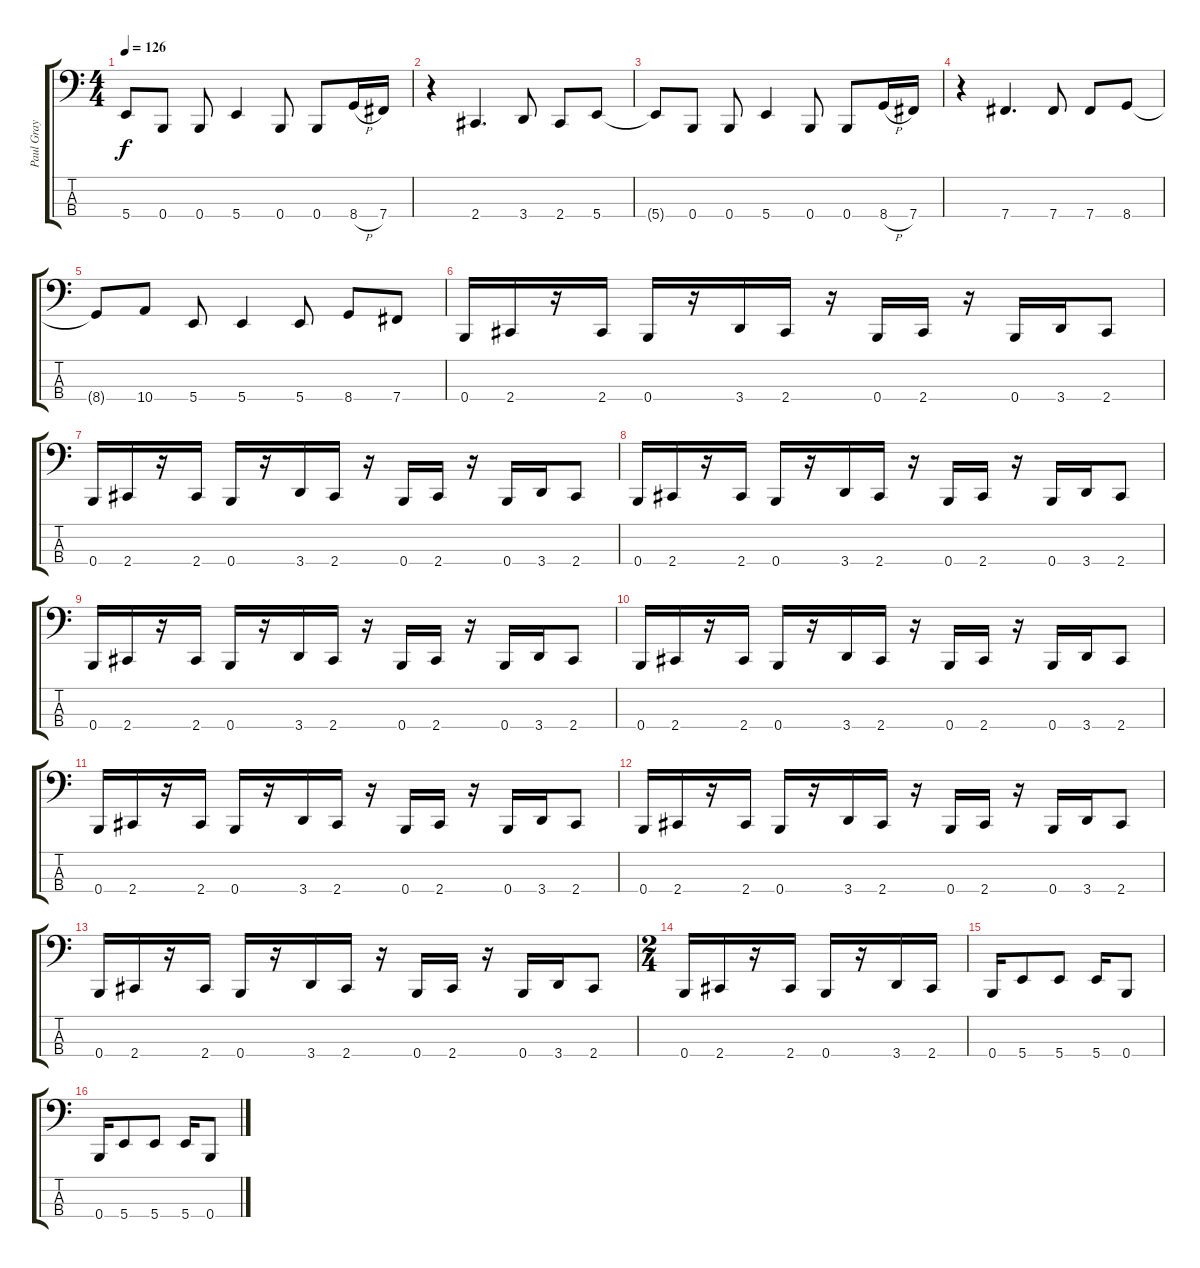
\track ("Paul Gray" "Paul Gray") {instrument electricbasspick}
\staff {score tabs}
\tuning (E2 B1 Gb1 B0) {hide}
\ts (4 4)
\tempo 126
\clef f4
\ks c
5.4{t}.8{dy f} 0.4.8 0.4.8 5.4.4 0.4.8 0.4.8 8.4{h}.16 7.4.16 |
r.4 2.4.4{d} 3.4.8 2.4.8 5.4.8 |
5.4{t}.8 0.4.8 0.4.8 5.4.4 0.4.8 0.4.8 8.4{h}.16 7.4.16 |
r.4 7.4.4{d} 7.4.8 7.4.8 8.4.8 |
8.4{t}.8 10.4.8 5.4.8 5.4.4 5.4.8 8.4.8 7.4.8 |
0.4.16 2.4.16 r.16 2.4.16 0.4.16 r.16 3.4.16 2.4.16 r.16 0.4.16 2.4.16 r.16 0.4.16 3.4.16 2.4.8 |
0.4.16 2.4.16 r.16 2.4.16 0.4.16 r.16 3.4.16 2.4.16 r.16 0.4.16 2.4.16 r.16 0.4.16 3.4.16 2.4.8 |
0.4.16 2.4.16 r.16 2.4.16 0.4.16 r.16 3.4.16 2.4.16 r.16 0.4.16 2.4.16 r.16 0.4.16 3.4.16 2.4.8 |
0.4.16 2.4.16 r.16 2.4.16 0.4.16 r.16 3.4.16 2.4.16 r.16 0.4.16 2.4.16 r.16 0.4.16 3.4.16 2.4.8 |
0.4.16 2.4.16 r.16 2.4.16 0.4.16 r.16 3.4.16 2.4.16 r.16 0.4.16 2.4.16 r.16 0.4.16 3.4.16 2.4.8 |
0.4.16 2.4.16 r.16 2.4.16 0.4.16 r.16 3.4.16 2.4.16 r.16 0.4.16 2.4.16 r.16 0.4.16 3.4.16 2.4.8 |
0.4.16 2.4.16 r.16 2.4.16 0.4.16 r.16 3.4.16 2.4.16 r.16 0.4.16 2.4.16 r.16 0.4.16 3.4.16 2.4.8 |
0.4.16 2.4.16 r.16 2.4.16 0.4.16 r.16 3.4.16 2.4.16 r.16 0.4.16 2.4.16 r.16 0.4.16 3.4.16 2.4.8 |
\ts (2 4)
0.4.16 2.4.16 r.16 2.4.16 0.4.16 r.16 3.4.16 2.4.16 |
0.4.16 5.4.8 5.4.8 5.4.16 0.4.8 |
0.4.16 5.4.8 5.4.8 5.4.16 0.4.8
